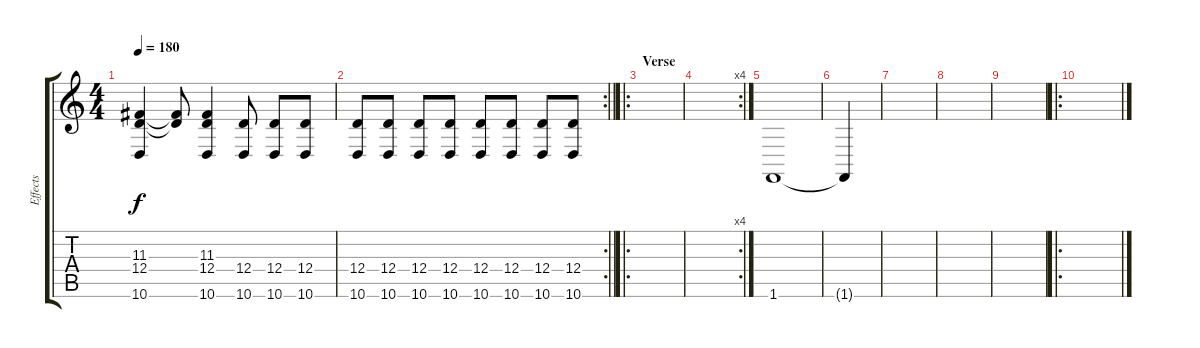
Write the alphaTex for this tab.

\track ("Effects" "Effects") {instrument fx7echoes}
\staff {score tabs}
\tuning (E4 B3 G3 D3 A2 E2) {hide}
\ts (4 4)
\tempo 180
\clef g2
\ks c
(11.3 12.4 10.6).4{dy f} (11.3{t} 12.4{t}).8 (11.3 12.4 10.6).4 (12.4 10.6).8 (12.4 10.6).8 (12.4 10.6).8 |
\rc 2
\barLineRight lightlight
(12.4 10.6).8 (12.4 10.6).8 (12.4 10.6).8 (12.4 10.6).8 (12.4 10.6).8 (12.4 10.6).8 (12.4 10.6).8 (12.4 10.6).8 |
\ro
\section ("" "Verse")
|
\rc 4
|
1.6.1{volume 8 instrument seashore} |
1.6{t}.4 |
|
|
|
\ro
